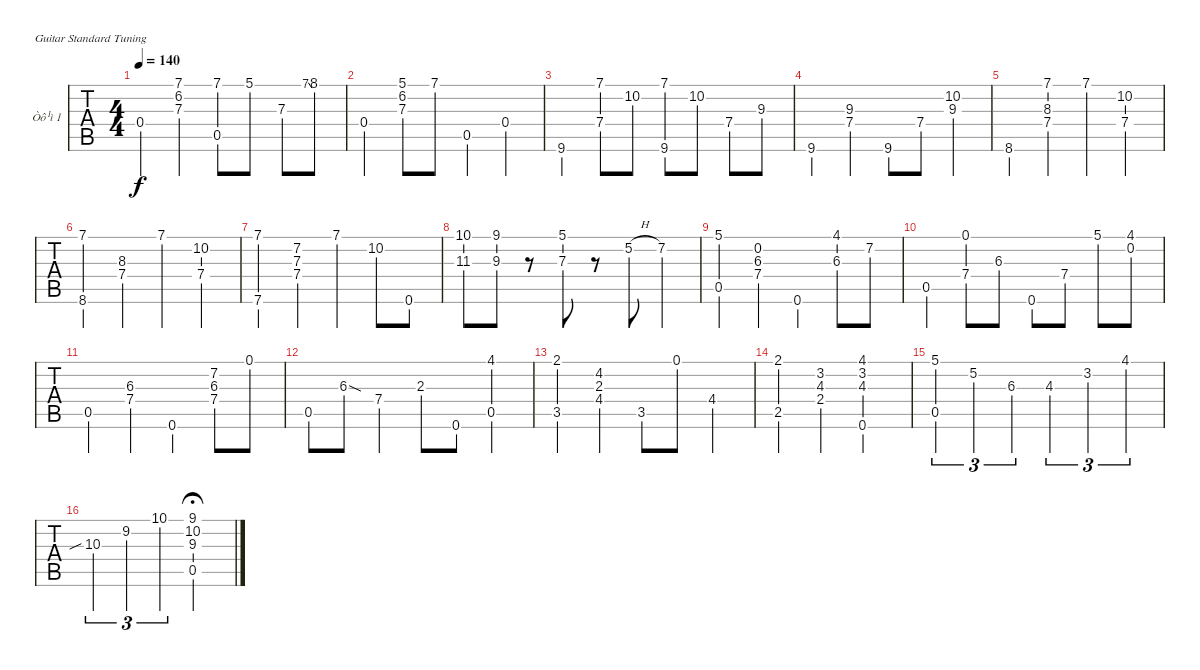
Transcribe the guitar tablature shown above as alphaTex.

\bracketExtendMode nobrackets
\firstSystemTrackNameOrientation horizontal
\otherSystemsTrackNameOrientation horizontal
\track ("Òô¹ì 1" "Òô¹ì 1") {instrument acousticguitarnylon}
\staff {tabs}
\tuning (E4 B3 G3 D3 A2 E2)
\ts (4 4)
\tempo 140
\clef g2
\ks c
0.4.4{dy f} (7.1 6.2 7.3).4 (7.1 0.5).8 5.1.8 7.3.8 7.1{ss}.8{gr} 8.1.8 |
0.4.4 (5.1 6.2 7.3).8 7.1.8 0.5.4 0.4.4 |
9.6.4 (7.1 7.4).8 10.2.8 (7.1 9.6).8 10.2.8 7.4.8 9.3.8 |
9.6.4 (9.3 7.4).4 9.6.8 7.4.8 (10.2 9.3).4 |
8.6.4 (7.1 8.3 7.4).4 7.1.4 (10.2 7.4).4 |
(7.1 8.6).4 (8.3 7.4).4 7.1.4 (10.2 7.4).4 |
(7.1 7.6).4{beam invert} (7.2 7.3 7.4).4 7.1.4 10.2.8 0.6.8 |
(10.1 11.3).8 (9.1 9.3).8 r.8 (5.1 7.3).8 r.8 5.2{h}.8 7.2.4 |
(5.1 0.5).4 (0.2 6.3 7.4).4 0.6.4 (4.1 6.3).8 7.2.8 |
0.5.4 (0.1 7.4).8 6.3.8 0.6.8 7.4.8 5.1.8 (4.1 0.2).8 |
0.5.4 (6.3 7.4).4 0.6.4 (7.2 6.3 7.4).8 0.1.8 |
0.5.8 6.3{sod}.8 7.4.4 2.3.8 0.6.8 (4.1 0.5).4 |
(2.1 3.5).4 (4.2 2.3 4.4).4 3.5.8 0.1.8 4.4.4 |
(2.1 2.5).4 (3.2 4.3 2.4).4 (4.1 3.2 4.3 0.6).2 |
(5.1 0.5).4{tu (3 2)} 5.2.4{tu (3 2)} 6.3.4{tu (3 2)} 4.3.4{tu (3 2)} 3.2.4{tu (3 2)} 4.1.4{tu (3 2)} |
10.3{sib}.4{tu (3 2)} 9.2.4{tu (3 2)} 10.1.4{tu (3 2)} (9.1 10.2 9.3 0.5).2{fermata (medium 0.81)}
